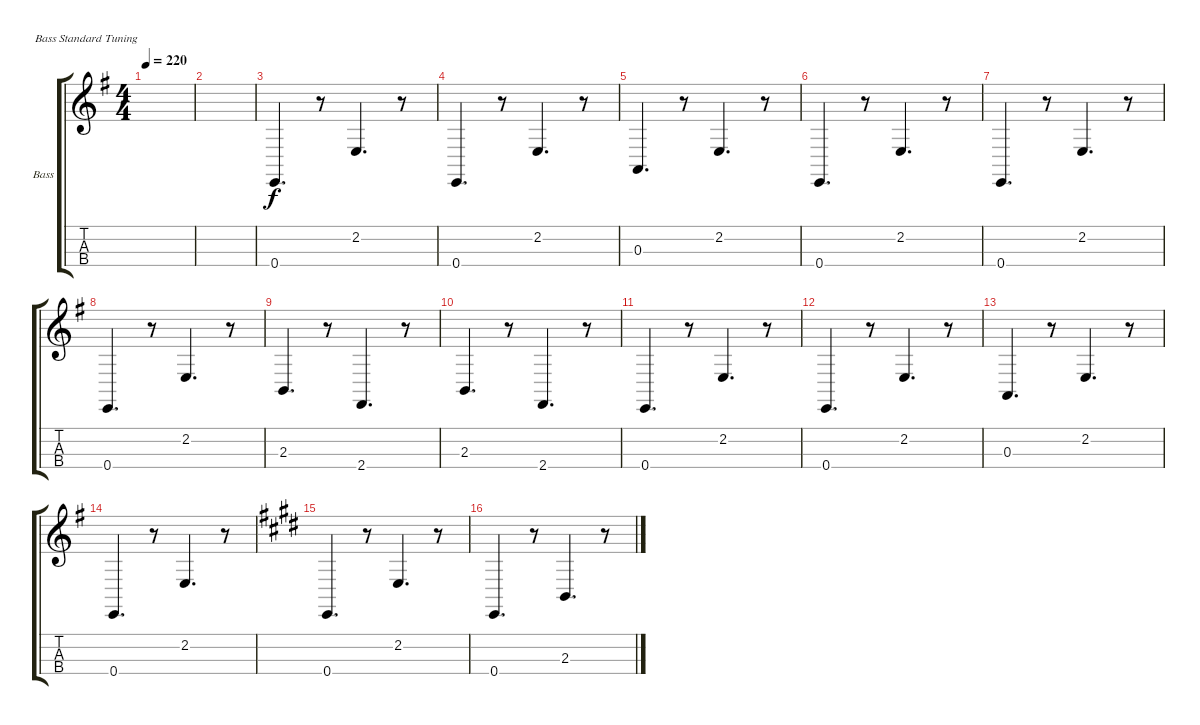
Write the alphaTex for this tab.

\bracketExtendMode groupsimilarinstruments
\firstSystemTrackNameOrientation horizontal
\otherSystemsTrackNameOrientation horizontal
\track ("Bass" "Bass") {instrument acousticbass}
\staff {score tabs}
\tuning (G2 D2 A1 E1)
\ts (4 4)
\tempo 220
\clef g2
\ks eminor
|
|
0.4.4{d} r.8 2.2.4{d} r.8 |
0.4.4{d} r.8 2.2.4{d} r.8 |
0.3.4{d} r.8 2.2.4{d} r.8 |
0.4.4{d} r.8 2.2.4{d} r.8 |
0.4.4{d} r.8 2.2.4{d} r.8 |
0.4.4{d} r.8 2.2.4{d} r.8 |
2.3.4{d} r.8 2.4.4{d} r.8 |
2.3.4{d} r.8 2.4.4{d} r.8 |
0.4.4{d} r.8 2.2.4{d} r.8 |
0.4.4{d} r.8 2.2.4{d} r.8 |
0.3.4{d} r.8 2.2.4{d} r.8 |
0.4.4{d} r.8 2.2.4{d} r.8 |
\ks c#minor
0.4.4{d} r.8 2.2.4{d} r.8 |
0.4.4{d} r.8 2.3.4{d} r.8
